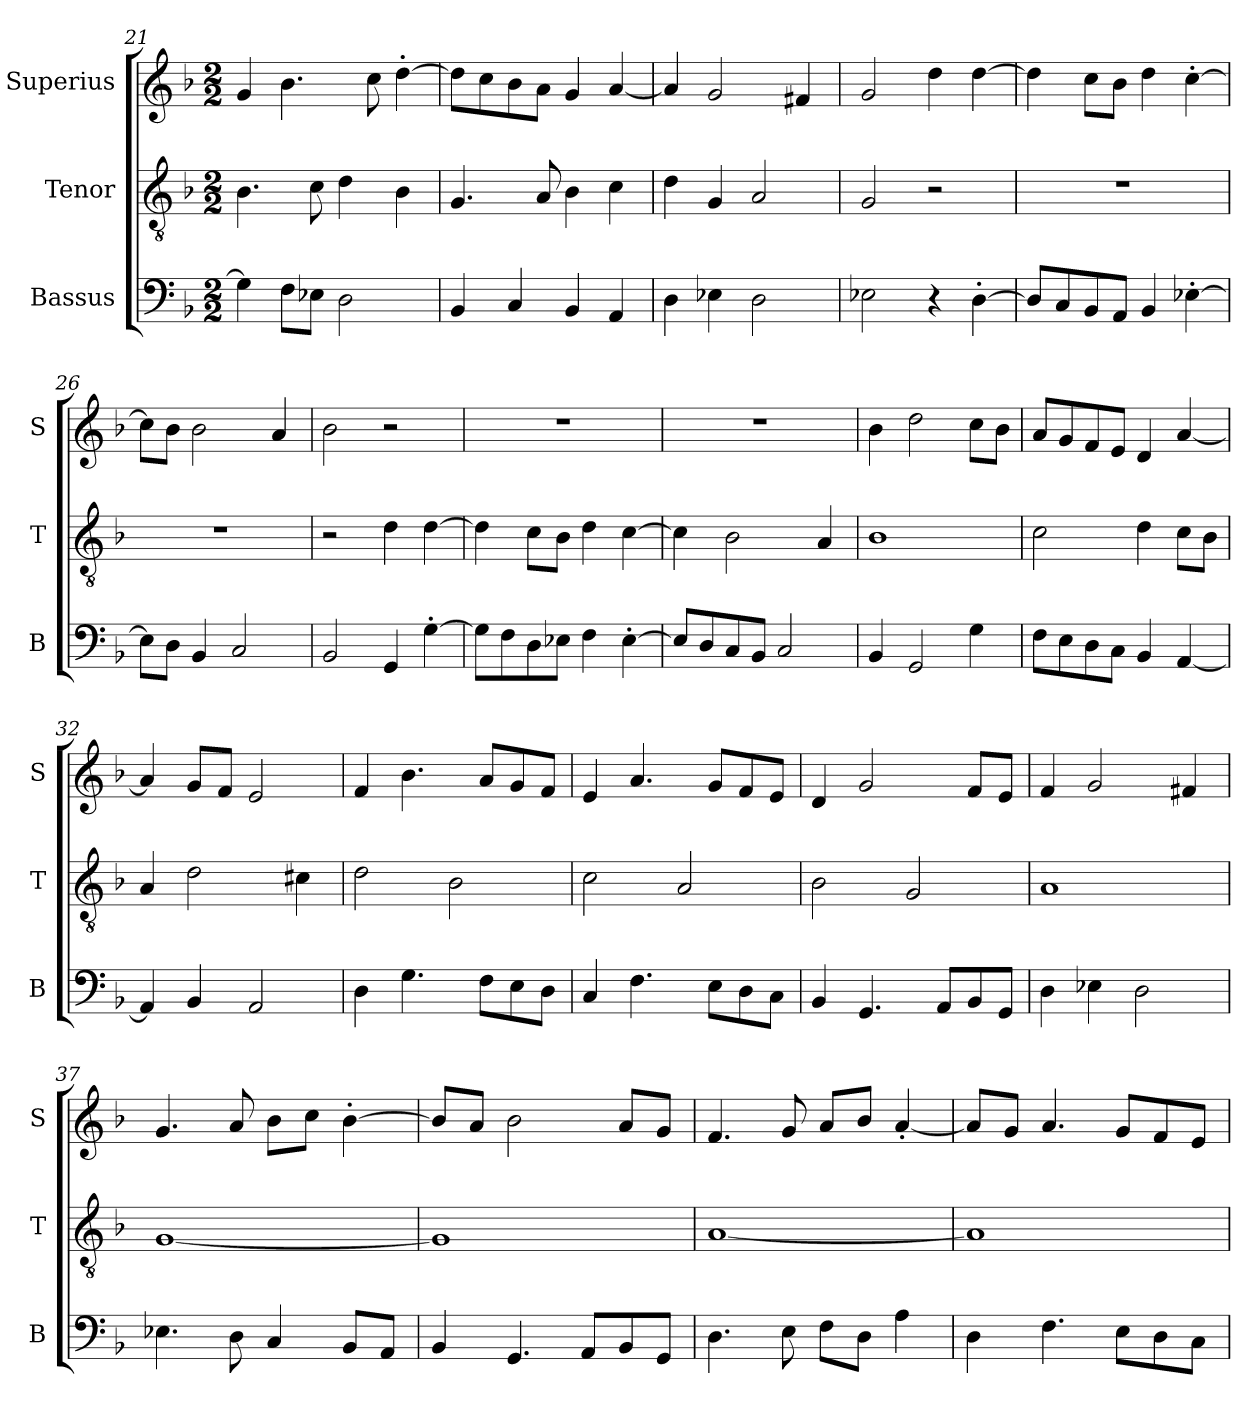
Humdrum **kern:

**kern	**kern	**kern
*part3	*part2	*part1
*staff3	*staff2	*staff1
*I"Bassus	*I"Tenor	*I"Superius
*I'B	*I'T	*I'S
*clefF4	*clefGv2	*clefG2
*k[b-]	*k[b-]	*k[b-]
*d:	*d:	*d:
*M2/2	*M2/2	*M2/2
=21	=21	=21
4G]	4.B-	4g
8FL	.	4.b-
8E-XJ	8c	.
2D	4d	.
.	.	8cc
.	4B-	[4dd'
=22	=22	=22
4BB-	4.G	8ddL]
.	.	8cc
4C	.	8b-
.	8A	8aJ
4BB-	4B-	4g
4AA	4c	[4a
=23	=23	=23
4D	4d	4a]
4E-X	4G	2g
2D	2A	.
.	.	4f#X
=24	=24	=24
2E-X	2G	2g
4r	2r	4dd
[4D'	.	[4dd
=25	=25	=25
8DL]	1r	4dd]
8C	.	.
8BB-	.	8ccL
8AAJ	.	8b-J
4BB-	.	4dd
[4E-X'	.	[4cc'
=26	=26	=26
8E-L]	1r	8ccL]
8DJ	.	8b-J
4BB-	.	2b-
2C	.	.
.	.	4a
=27	=27	=27
2BB-	2r	2b-
4GG	4d	2r
[4G'	[4d	.
=28	=28	=28
8GL]	4d]	1r
8F	.	.
8D	8cL	.
8E-XJ	8B-J	.
4F	4d	.
[4E-'	[4c	.
=29	=29	=29
8E-L]	4c]	1r
8D	.	.
8C	2B-	.
8BB-J	.	.
2C	.	.
.	4A	.
=30	=30	=30
4BB-	1B-	4b-
2GG	.	2dd
4G	.	8ccL
.	.	8b-J
=31	=31	=31
8FL	2c	8aL
8E	.	8g
8D	.	8f
8CJ	.	8eJ
4BB-	4d	4d
[4AA	8cL	[4a
.	8B-J	.
=32	=32	=32
4AA]	4A	4a]
4BB-	2d	8gL
.	.	8fJ
2AA	.	2e
.	4c#X	.
=33	=33	=33
4D	2d	4f
4.G	.	4.b-
.	2B-	.
8FL	.	8aL
8E	.	8g
8DJ	.	8fJ
=34	=34	=34
4C	2c	4e
4.F	.	4.a
.	2A	.
8EL	.	8gL
8D	.	8f
8CJ	.	8eJ
=35	=35	=35
4BB-	2B-	4d
4.GG	.	2g
.	2G	.
8AAL	.	.
8BB-	.	8fL
8GGJ	.	8eJ
=36	=36	=36
4D	1A	4f
4E-X	.	2g
2D	.	.
.	.	4f#X
=37	=37	=37
4.E-X	[1G	4.g
8D	.	8a
4C	.	8b-L
.	.	8ccJ
8BB-L	.	[4b-'
8AAJ	.	.
=38	=38	=38
4BB-	1G]	8b-L]
.	.	8aJ
4.GG	.	2b-
8AAL	.	.
8BB-	.	8aL
8GGJ	.	8gJ
=39	=39	=39
4.D	[1A	4.f
8E	.	8g
8FL	.	8aL
8DJ	.	8b-J
4A	.	[4a'
=40	=40	=40
4D	1A]	8aL]
.	.	8gJ
4.F	.	4.a
8EL	.	8gL
8D	.	8f
8CJ	.	8eJ
=	=	=
*-	*-	*-
